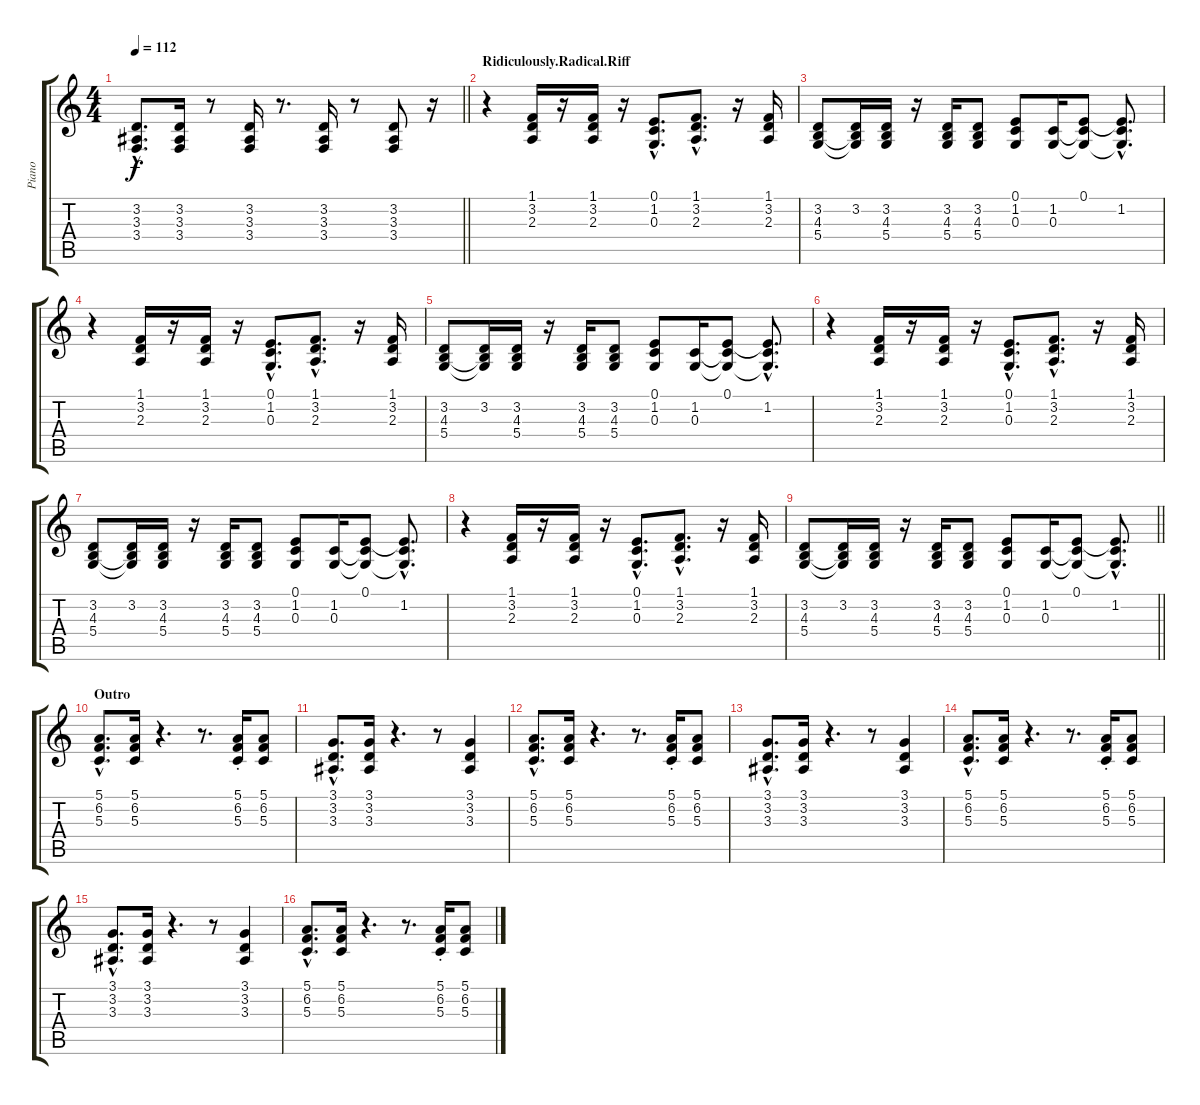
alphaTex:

\track ("Piano" "Piano") {instrument acousticgrandpiano}
\staff {score tabs}
\tuning (E4 B3 G3 D3 A2 E2) {hide}
\ts (4 4)
\tempo 112
\clef g2
\barLineRight lightlight
\ks c
(3.2{hac} 3.3{hac} 3.4{hac}).8{d dy f} (3.2 3.3 3.4).16 r.8 (3.2 3.3 3.4).16 r.8{d} (3.2 3.3 3.4).16 r.8 (3.2 3.3 3.4).8 r.16 |
\section ("" "Ridiculously.Radical.Riff")
r.4 (1.1 3.2 2.3).16 r.16 (1.1 3.2 2.3).16 r.16 (0.1{hac} 1.2{hac} 0.3{hac}).8{d} (1.1{hac} 3.2{hac} 2.3{hac}).8{d} r.16 (1.1 3.2 2.3).16 |
(3.2 4.3 5.4).8 (3.2 4.3{t} 5.4{t}).16 (3.2 4.3 5.4).16 r.16 (3.2 4.3 5.4).16 (3.2 4.3 5.4).8 (0.1 1.2 0.3).8 (1.2 0.3).16 (0.1 1.2{t} 0.3{t}).8 (0.1{hac t} 1.2{hac} 0.3{hac t}).8{d} |
r.4 (1.1 3.2 2.3).16 r.16 (1.1 3.2 2.3).16 r.16 (0.1{hac} 1.2{hac} 0.3{hac}).8{d} (1.1{hac} 3.2{hac} 2.3{hac}).8{d} r.16 (1.1 3.2 2.3).16 |
(3.2 4.3 5.4).8 (3.2 4.3{t} 5.4{t}).16 (3.2 4.3 5.4).16 r.16 (3.2 4.3 5.4).16 (3.2 4.3 5.4).8 (0.1 1.2 0.3).8 (1.2 0.3).16 (0.1 1.2{t} 0.3{t}).8 (0.1{hac t} 1.2{hac} 0.3{hac t}).8{d} |
r.4 (1.1 3.2 2.3).16 r.16 (1.1 3.2 2.3).16 r.16 (0.1{hac} 1.2{hac} 0.3{hac}).8{d} (1.1{hac} 3.2{hac} 2.3{hac}).8{d} r.16 (1.1 3.2 2.3).16 |
(3.2 4.3 5.4).8 (3.2 4.3{t} 5.4{t}).16 (3.2 4.3 5.4).16 r.16 (3.2 4.3 5.4).16 (3.2 4.3 5.4).8 (0.1 1.2 0.3).8 (1.2 0.3).16 (0.1 1.2{t} 0.3{t}).8 (0.1{hac t} 1.2{hac} 0.3{hac t}).8{d} |
r.4 (1.1 3.2 2.3).16 r.16 (1.1 3.2 2.3).16 r.16 (0.1{hac} 1.2{hac} 0.3{hac}).8{d} (1.1{hac} 3.2{hac} 2.3{hac}).8{d} r.16 (1.1 3.2 2.3).16 |
\barLineRight lightlight
(3.2 4.3 5.4).8 (3.2 4.3{t} 5.4{t}).16 (3.2 4.3 5.4).16 r.16 (3.2 4.3 5.4).16 (3.2 4.3 5.4).8 (0.1 1.2 0.3).8 (1.2 0.3).16 (0.1 1.2{t} 0.3{t}).8 (0.1{hac t} 1.2{hac} 0.3{hac t}).8{d} |
\section ("" "Outro")
(5.1{hac} 6.2{hac} 5.3{hac}).8{d} (5.1 6.2 5.3).16 r.4{d} r.8{d} (5.1{st} 6.2{st} 5.3{st}).16 (5.1 6.2 5.3).8 |
(3.1{hac} 3.2{hac} 3.3{hac}).8{d} (3.1 3.2 3.3).16 r.4{d} r.8 (3.1 3.2 3.3).4 |
(5.1{hac} 6.2{hac} 5.3{hac}).8{d} (5.1 6.2 5.3).16 r.4{d} r.8{d} (5.1{st} 6.2{st} 5.3{st}).16 (5.1 6.2 5.3).8 |
(3.1{hac} 3.2{hac} 3.3{hac}).8{d} (3.1 3.2 3.3).16 r.4{d} r.8 (3.1 3.2 3.3).4 |
(5.1{hac} 6.2{hac} 5.3{hac}).8{d} (5.1 6.2 5.3).16 r.4{d} r.8{d} (5.1{st} 6.2{st} 5.3{st}).16 (5.1 6.2 5.3).8 |
(3.1{hac} 3.2{hac} 3.3{hac}).8{d} (3.1 3.2 3.3).16 r.4{d} r.8 (3.1 3.2 3.3).4 |
(5.1{hac} 6.2{hac} 5.3{hac}).8{d} (5.1 6.2 5.3).16 r.4{d} r.8{d} (5.1{st} 6.2{st} 5.3{st}).16 (5.1 6.2 5.3).8
